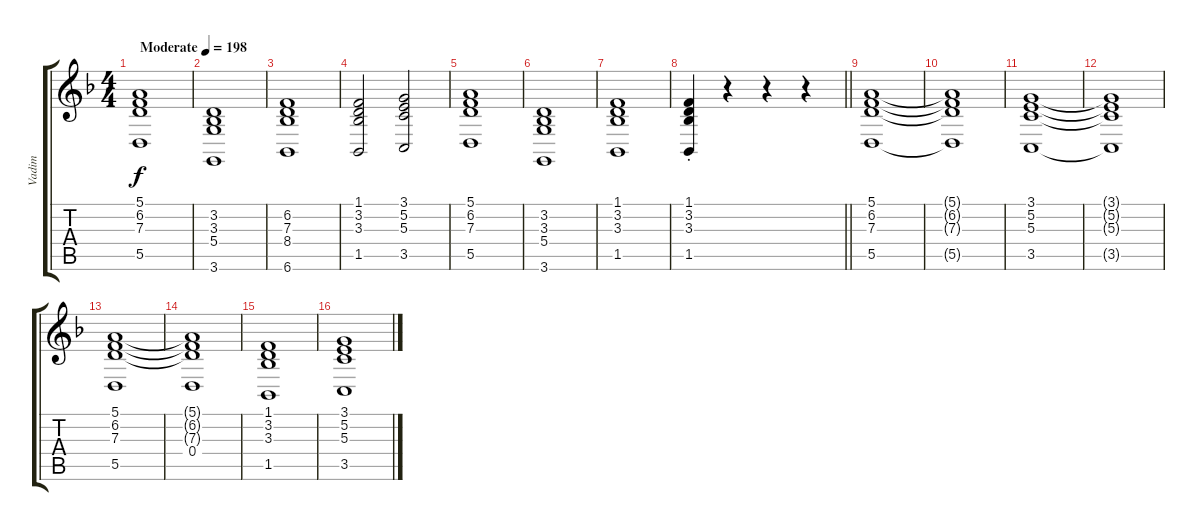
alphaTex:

\track ("Vadim" "Vadim") {instrument stringensemble1}
\staff {score tabs}
\tuning (E4 B3 G3 D3 A2 E2) {hide}
\ts (4 4)
\tempo (198 "Moderate")
\clef g2
\ks dminor
(5.1 6.2 7.3 5.5).1{dy f instrument stringensemble1} |
(3.2 3.3 5.4 3.6).1 |
(6.2 7.3 8.4 6.6).1 |
(1.1 3.2 3.3 1.5).2 (3.1 5.2 5.3 3.5).2 |
(5.1 6.2 7.3 5.5).1 |
(3.2 3.3 5.4 3.6).1 |
(1.1 3.2 3.3 1.5).1 |
\barLineRight lightlight
(1.1{st} 3.2{st} 3.3{st} 1.5{st}).4 r.4 r.4 r.4 |
(5.1 6.2 7.3 5.5).1 |
(5.1{t} 6.2{t} 7.3{t} 5.5{t}).1 |
(3.1 5.2 5.3 3.5).1 |
(3.1{t} 5.2{t} 5.3{t} 3.5{t}).1 |
(5.1 6.2 7.3 5.5).1 |
(5.1{t} 6.2{t} 7.3{t} 0.4).1 |
(1.1 3.2 3.3 1.5).1 |
(3.1 5.2 5.3 3.5).1
